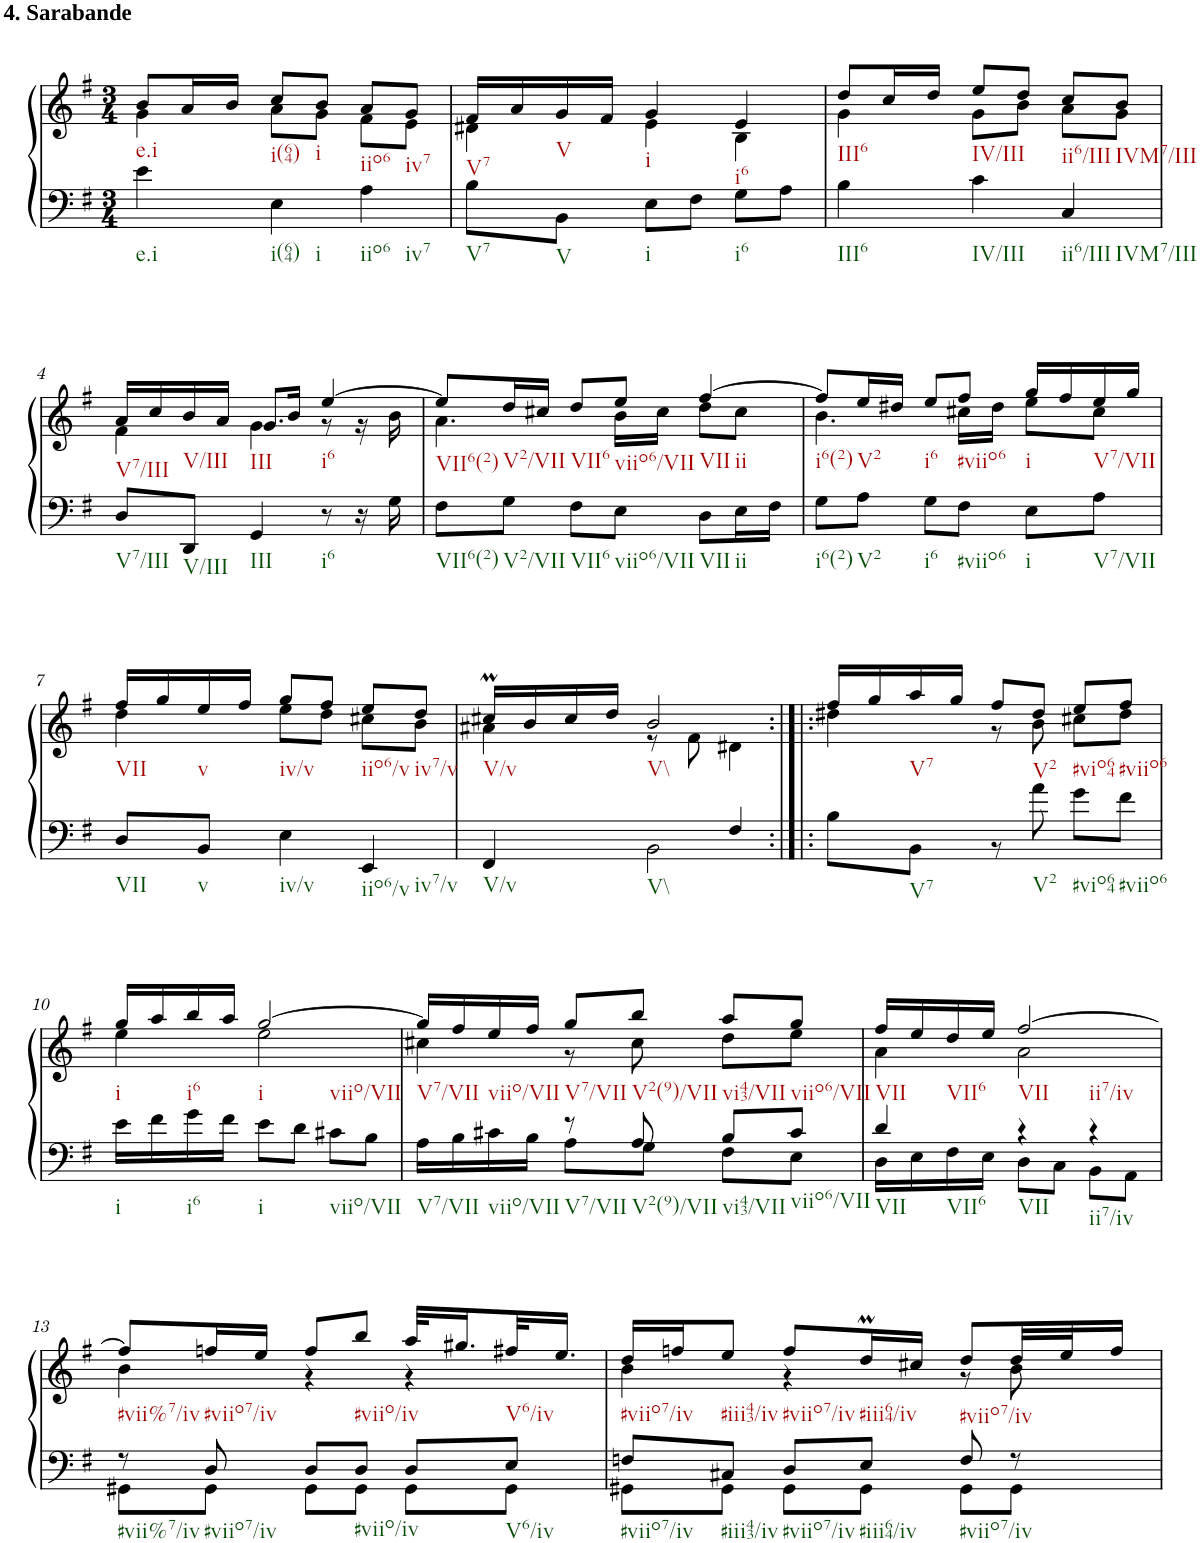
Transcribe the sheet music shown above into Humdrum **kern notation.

**kern	**kern
*part1	*part1
*staff2	*staff1
*I"unbenannt9	*
*clefF4	*clefG2
*k[f#]	*k[f#]
*M3/4	*M3/4
=1	=1
*	*^
!	!LO:TX:a:B:t=4. Sarabande	!
4e\	8b/L	4g\
.	16a/L	.
.	16b/JJ	.
4E\	8cc/L	8a\L
.	8b/J	8g\J
4A\	8a/L	8f#\L
.	8g/J	8e\J
=2	=2	=2
8B\L	16f#/LL	4d#X\
.	16a/	.
8BB\J	16g/	.
.	16f#/JJ	.
8E\L	4g/	4e\
8F#\J	.	.
8G\L	4e/	4B\
8A\J	.	.
=3	=3	=3
4B\	8dd/L	4g\
.	16cc/L	.
.	16dd/JJ	.
4c\	8ee/L	8g\L
.	8dd/J	8b\J
4C/	8cc/L	8a\L
.	8b/J	8g\J
!!LO:LB:g=z	!!
=4	=4	=4
8D/L	16a/LL	4f#\
.	16cc/	.
8DD/J	16b/	.
.	16a/JJ	.
4GG/	8.g/L	4g\
.	16b/Jk	.
8r	[4ee/	8r
16r	.	16r
16G\	.	16b\
=5	=5	=5
8F#\L	8ee/L]	4.a\
8G\J	16dd/L	.
.	16cc#X/JJ	.
8F#\L	8dd/L	.
8E\J	8ee/J	16b\LL
.	.	16cc#\JJ
8D\L	[4ff#/	8dd\L
16E\L	.	8cc#\J
16F#\JJ	.	.
=6	=6	=6
8G\L	8ff#/L]	4.b\
8A\J	16ee/L	.
.	16dd#X/JJ	.
8G\L	8ee/L	.
8F#\J	8ff#/J	16cc#X\LL
.	.	16dd#\JJ
8E\L	16gg/LL	8ee\L
.	16ff#/	.
8A\J	16ee/	8cc#\J
.	16gg/JJ	.
!!LO:LB:g=z	!!
=7	=7	=7
*^	*	*
8D/L	4ryy	16ff#/LL	4dd\
.	.	16gg/	.
8BB/J	.	16ee/	.
.	.	16ff#/JJ	.
4ryy	4E\	8gg/L	8ee\L
.	.	8ff#/J	8dd\J
4EE/	4ryy	8ee/L	8cc#X\L
.	.	8dd/J	8b\J
=8	=8	=8	=8
4FF#/	4ryy	16cc#Xm/LL	4a#X\
.	.	16b/	.
.	.	16cc#/	.
.	.	16dd/JJ	.
4ryy	2BB\	2b/	8r
.	.	.	8f#\
4F#/	.	.	4d#X\
=9:|!|:	=9:|!|:	=9:|!|:	=9:|!|:
2.ryy	8B\L	16ff#/LL	4dd#X\
.	.	16gg/	.
.	8BB\J	16aa/	.
.	.	16gg/JJ	.
.	8r	8ff#/L	8r
.	8a\	8dd#/J	8b\
.	8g\L	8ee/L	8cc#X\L
.	8f#\J	8ff#/J	8dd#\J
!!LO:LB:g=z	!!
=10	=10	=10	=10
2.ryy	16e\LL	16gg/LL	4ee\
.	16f#\	16aa/	.
.	16g\	16bb/	.
.	16f#\JJ	16aa/JJ	.
.	8e\L	[2gg/	2ee\
.	8d\J	.	.
.	8c#X\L	.	.
.	8B\J	.	.
=11	=11	=11	=11
4ryy	16A\LL	16gg/LL]	4cc#X\
.	16B\	16ff#/	.
.	16c#X\	16ee/	.
.	16B\JJ	16ff#/JJ	.
8r	8A\L	8gg/L	8r
8A/	8G\J	8bb/J	8cc#\
8B/L	8F#\L	8aa/L	8dd\L
8c#/J	8E\J	8gg/J	8ee\J
=12	=12	=12	=12
4d/	16D\LL	16ff#/LL	4a\
.	16E\	16ee/	.
.	16F#\	16dd/	.
.	16E\JJ	16ee/JJ	.
4r	8D\L	[2ff#/	2a\
.	8C\J	.	.
4r	8BB\L	.	.
.	8AA\J	.	.
!!LO:LB:g=z	!!
=13	=13	=13	=13
8r	8GG#X\L	8ff#/L]	4b\
8D/	8GG#\J	16ffn/L	.
.	.	16ee/JJ	.
8D/L	8GG#\L	8ff/L	4r
8D/J	8GG#\J	8bb/J	.
8D/L	8GG#\L	32aa/KLL	4r
.	.	16.gg#X/	.
8E/J	8GG#\J	32ff#X/K	.
.	.	16.ee/JJ	.
=14	=14	=14	=14
8Fn/L	8GG#X\L	16dd/LL	4b\
.	.	16ffn/J	.
8C#X/J	8GG#\J	8ee/J	.
8D/L	8GG#\L	8ff/L	4r
8E/J	8GG#\J	16ddM/L	.
.	.	16cc#X/JJ	.
8F/	8GG#\L	8dd/L	8r
8r	8GG#\J	32dd/LL	8b\
.	.	32ee/J	.
.	.	16ff/JJ	.
*v	*v	*	*
*	*v	*v
=	=
*-	*-
